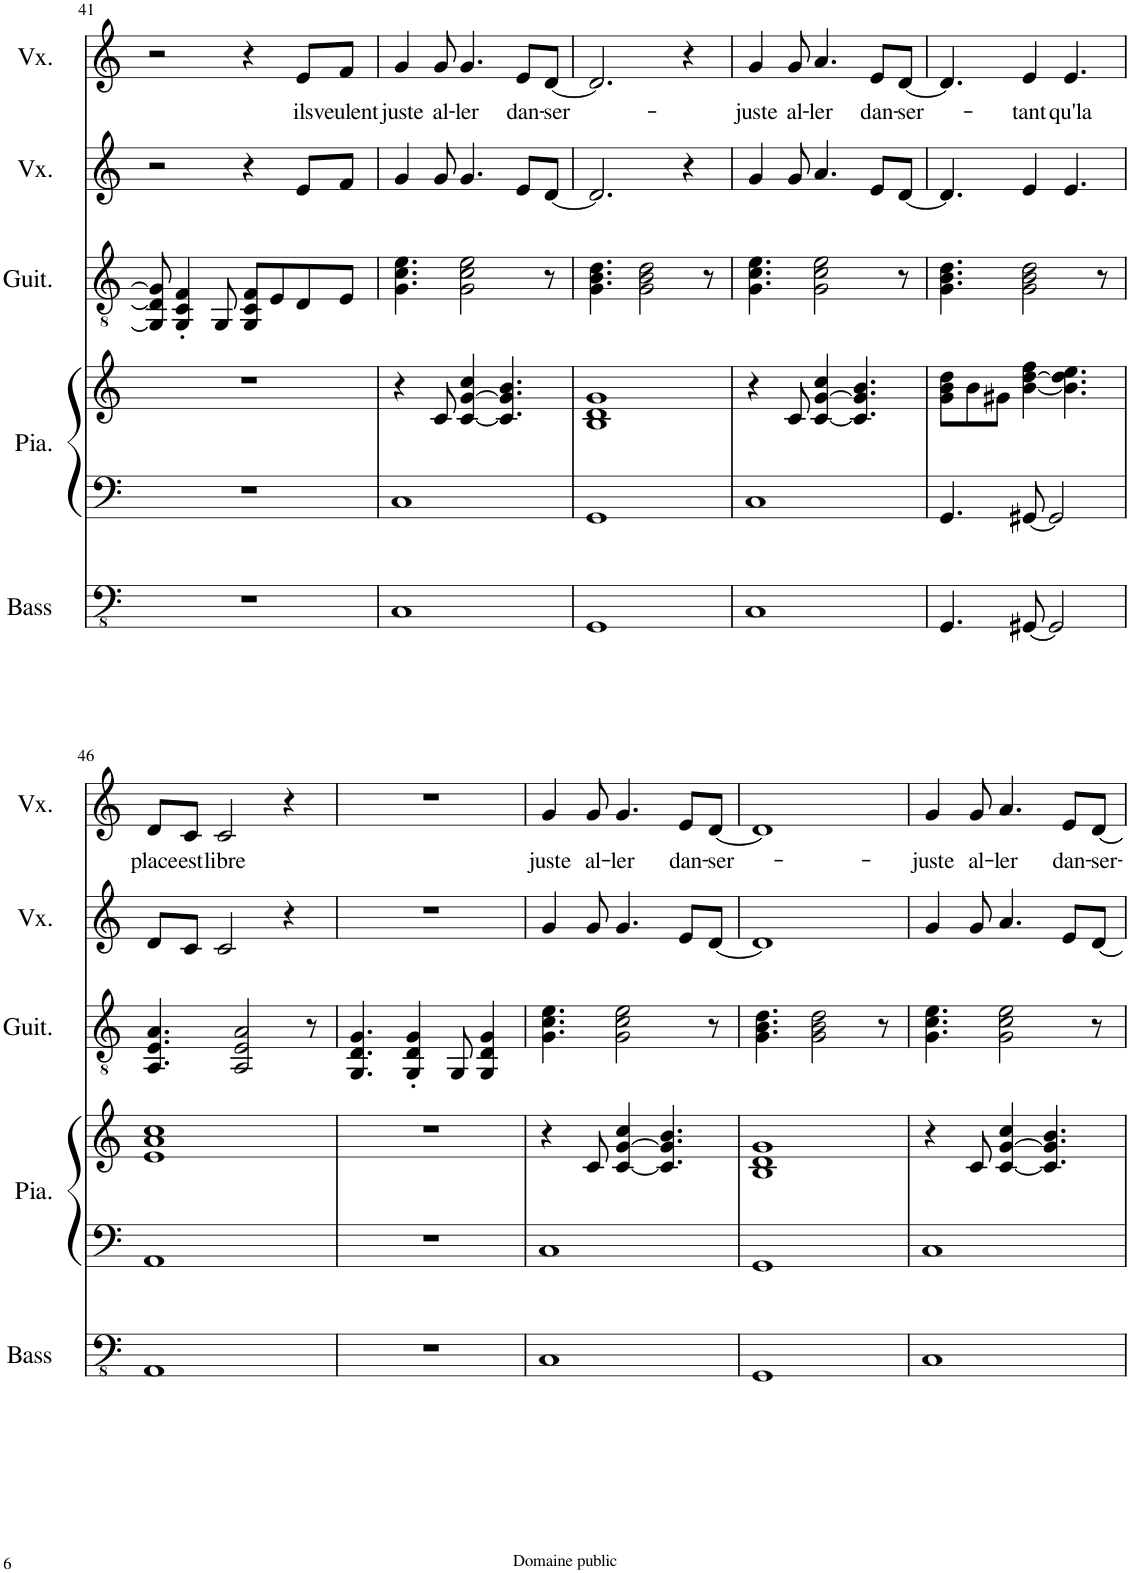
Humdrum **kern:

**kern	**kern	**kern	**kern	**kern	**kern	**text
*part5	*part4	*part4	*part3	*part2	*part1	*part1
*staff6	*staff5	*staff4	*staff3	*staff2	*staff1	*staff1
*I"Basse acoustique	*I"Piano	*	*I"Guitare acoustique	*I"Voix	*I"Voix	*
*I'Bass	*I'Pia.	*	*I'Guit.	*I'Vx.	*I'Vx.	*
!!LO:PB:g=z
*clefFv4	*clefF4	*clefG2	*clefGv2	*clefG2	*clefG2	*
*	*	*	*	*Trd7c12	*	*
*k[]	*k[]	*k[]	*k[]	*k[]	*k[]	*
*M4/4	*M4/4	*M4/4	*M4/4	*M4/4	*M4/4	*
=41	=41	=41	=41	=41	=41	=41
1r	1r	1r	8GG/] 8D/] 8G/]	2r	2r	.
.	.	.	4GG/' 4C/' 4F/'	.	.	.
.	.	.	8GG/	.	.	.
.	.	.	8GG/ 8C/ 8F/L	4r	4r	.
.	.	.	8E/	.	.	.
!	!	!	!	!	!	!LO:LY:b
.	.	.	8D/	8e/L	8e/L	ils
!	!	!	!	!	!	!LO:LY:b
.	.	.	8E/J	8f/J	8f/J	veulent
=42	=42	=42	=42	=42	=42	=42
!	!	!	!	!	!	!LO:LY:b
1CC	1C	4r	4.G\ 4.c\ 4.e\	4g/	4g/	juste
!	!	!	!	!	!	!LO:LY:b
.	.	8c/	.	8g/	8g/	al-
!	!	!	!	!	!	!LO:LY:b
.	.	[4c/ [4g/ 4cc/	2G\ 2c\ 2e\	4.g/	4.g/	-ler
.	.	4.c/] 4.g/] 4.b/	.	.	.	.
!	!	!	!	!	!	!LO:LY:b
.	.	.	.	8e/L	8e/L	dan-
!	!	!	!	!	!	!LO:LY:b
.	.	.	8r	[8d/J	[8d/J	-ser-
=43	=43	=43	=43	=43	=43	=43
1GGG	1GG	1B 1d 1g	4.G\ 4.B\ 4.d\	2.d/]	2.d/]	.
.	.	.	2G\ 2B\ 2d\	.	.	.
.	.	.	.	4r	4r	.
.	.	.	8r	.	.	.
=44	=44	=44	=44	=44	=44	=44
!	!	!	!	!	!	!LO:LY:b
1CC	1C	4r	4.G\ 4.c\ 4.e\	4g/	4g/	-juste
!	!	!	!	!	!	!LO:LY:b
.	.	8c/	.	8g/	8g/	al-
!	!	!	!	!	!	!LO:LY:b
.	.	[4c/ [4g/ 4cc/	2G\ 2c\ 2e\	4.a/	4.a/	-ler
.	.	4.c/] 4.g/] 4.b/	.	.	.	.
!	!	!	!	!	!	!LO:LY:b
.	.	.	.	8e/L	8e/L	dan-
!	!	!	!	!	!	!LO:LY:b
.	.	.	8r	[8d/J	[8d/J	-ser-
=45	=45	=45	=45	=45	=45	=45
4.GGG/	4.GG/	8g\ 8b\ 8dd\L	4.G\ 4.B\ 4.d\	4.d/]	4.d/]	.
.	.	8b\	.	.	.	.
.	.	8g#X\J	.	.	.	.
!	!	!	!	!	!	!LO:LY:b
[8GGG#X/	[8GG#X/	[4b\ [4dd\ 4ff\	2G\ 2B\ 2d\	4e/	4e/	-tant
2GGG#/]	2GG#/]	.	.	.	.	.
!	!	!	!	!	!	!LO:LY:b
.	.	4.b\] 4.dd\] 4.ee\	.	4.e/	4.e/	qu'la
.	.	.	8r	.	.	.
!!LO:LB:g=z
=46	=46	=46	=46	=46	=46	=46
!	!	!	!	!	!	!LO:LY:b
1AAA	1AA	1e 1a 1cc	4.AA/ 4.E/ 4.A/	8d/L	8d/L	place
!	!	!	!	!	!	!LO:LY:b
.	.	.	.	8c/J	8c/J	est
!	!	!	!	!	!	!LO:LY:b
.	.	.	.	2c/	2c/	libre
.	.	.	2AA/ 2E/ 2A/	.	.	.
.	.	.	.	4r	4r	.
.	.	.	8r	.	.	.
=47	=47	=47	=47	=47	=47	=47
1r	1r	1r	4.GG/ 4.D/ 4.G/	1r	1r	.
.	.	.	4GG/' 4D/' 4G/'	.	.	.
.	.	.	8GG/	.	.	.
.	.	.	4GG/ 4D/ 4G/	.	.	.
=48	=48	=48	=48	=48	=48	=48
!	!	!	!	!	!	!LO:LY:b
1CC	1C	4r	4.G\ 4.c\ 4.e\	4g/	4g/	juste
!	!	!	!	!	!	!LO:LY:b
.	.	8c/	.	8g/	8g/	al-
!	!	!	!	!	!	!LO:LY:b
.	.	[4c/ [4g/ 4cc/	2G\ 2c\ 2e\	4.g/	4.g/	-ler
.	.	4.c/] 4.g/] 4.b/	.	.	.	.
!	!	!	!	!	!	!LO:LY:b
.	.	.	.	8e/L	8e/L	dan-
!	!	!	!	!	!	!LO:LY:b
.	.	.	8r	[8d/J	[8d/J	-ser-
=49	=49	=49	=49	=49	=49	=49
1GGG	1GG	1B 1d 1g	4.G\ 4.B\ 4.d\	1d]	1d]	.
.	.	.	2G\ 2B\ 2d\	.	.	.
.	.	.	8r	.	.	.
=50	=50	=50	=50	=50	=50	=50
!	!	!	!	!	!	!LO:LY:b
1CC	1C	4r	4.G\ 4.c\ 4.e\	4g/	4g/	-juste
!	!	!	!	!	!	!LO:LY:b
.	.	8c/	.	8g/	8g/	al-
!	!	!	!	!	!	!LO:LY:b
.	.	[4c/ [4g/ 4cc/	2G\ 2c\ 2e\	4.a/	4.a/	-ler
.	.	4.c/] 4.g/] 4.b/	.	.	.	.
!	!	!	!	!	!	!LO:LY:b
.	.	.	.	8e/L	8e/L	dan-
!	!	!	!	!	!	!LO:LY:b
.	.	.	8r	[8d/J	[8d/J	-ser-
=	=	=	=	=	=	=
*-	*-	*-	*-	*-	*-	*-
